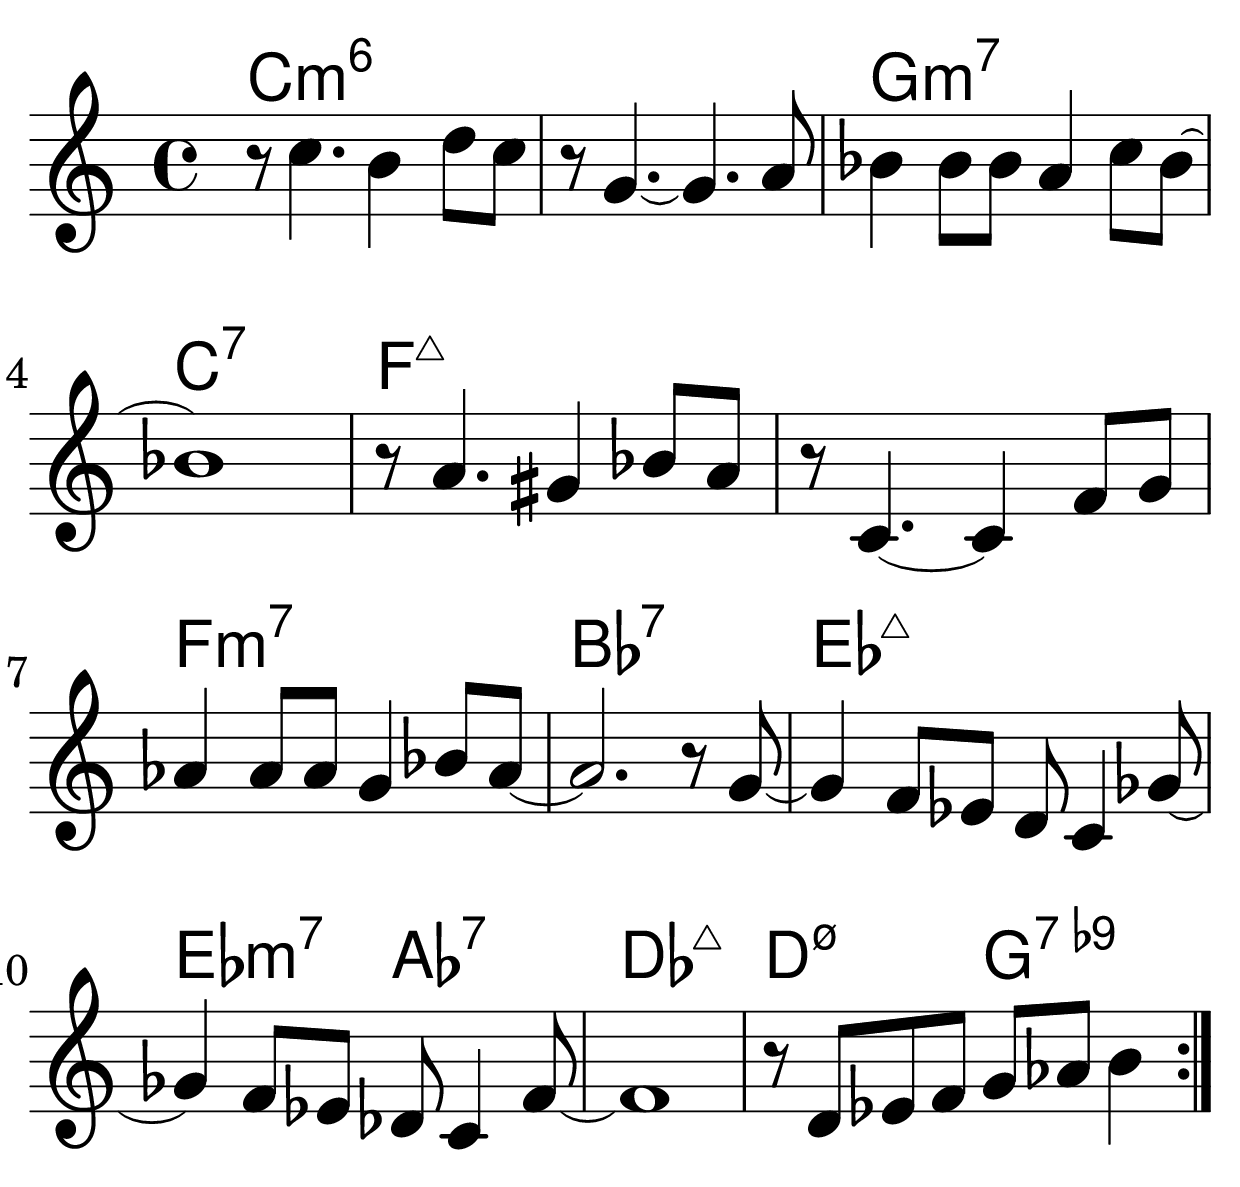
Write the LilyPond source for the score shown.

\version "2.24.1"

\include "page.ly"
\include "swing.ly"

\header {
  title = "Solar"
  composer = "Miles Davis"
}

% NOTE: See `https://music.stackexchange.com/questions/113428/midi-count-in-with-lilypond`.
% NOTE: See `https://lilypond.org/doc/v2.23/Documentation/notation/enhancing-midi-output`.

global = {
  \time 4/4
  \key c \major
}

count_in = \new DrumStaff {
  \global
  \drummode
  {
    cl4 cl  cl  cl  |
  }
}

music = \new Staff \with { midiInstrument = "muted trumpet" } {
  \global
  \clef treble
  \relative c''
  \repeat volta 2
  {
    % \bar ".|:"
    r8  c4.           b4      d8    c       |
    r8  g4. ~         g             a8      |
    bes4    bes8  bes a4      c8    bes ~   |
    bes1                                    |
    r8  a4.           gis4    bes8  a       |
    r8  c,4. ~        c4      f8    g       |
    aes4    aes8  aes g4      bes8  aes ~   |
    aes2.                     r8    g ~     |
    g4      f8    ees d   c4        ges'8 ~ |
    ges4    f8    ees des c4        f8 ~    |
    f1                                      |
    r8  d   ees   f   g   aes b4            |
  }
}

chord_names = {
  \new ChordNames {
    % NOTE: See `https://lilypond.org/doc/v2.21/Documentation/notation/common-chord-modifiers`.
    % NOTE: See `https://lilypond.org/doc/v2.21/Documentation/notation/chord-mode#extended-and-altered-chords`.
    \chordmode {
      c\breve:m6        |
                        |
      g1:m7             |
      c:7               |
      f\breve:7+        |
                        |
      f1:m7             |
      bes:7             |
      ees:7+            |
      ees2:m7   aes:7   |
      des1:7+           |
      d2:m7.5-  g:7.9-  |
    }
  }
}

\score {
  <<
    \chord_names
    \music
  >>
  \layout { }
}

\score {
  \unfoldRepeats
  \applySwing 8 #'(4 3)
  {
    \count_in
    \music
  }
  \midi {
    \tempo 4 = 160
  }
}
